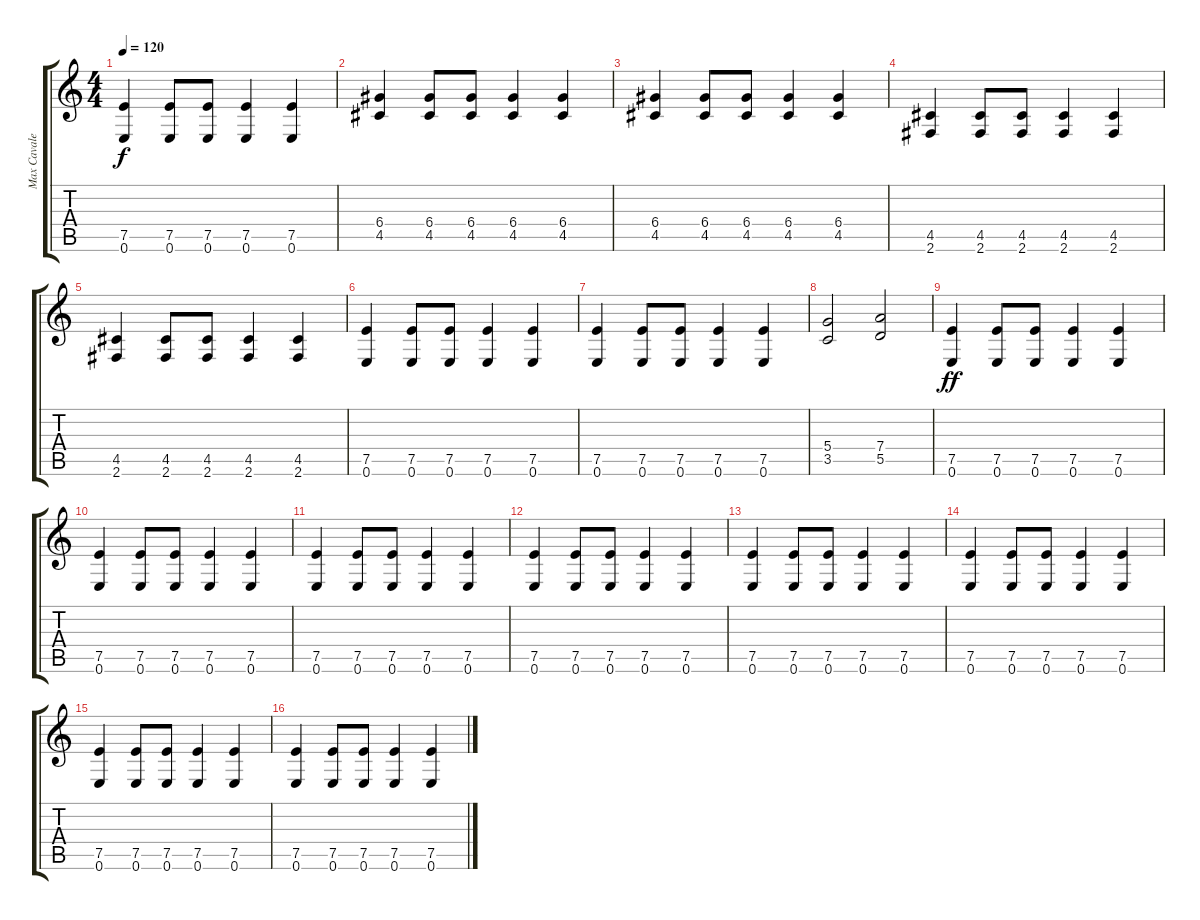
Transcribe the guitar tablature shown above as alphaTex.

\track ("Max Cavalera" "Max Cavale") {instrument distortionguitar}
\staff {score tabs}
\tuning (E4 B3 G3 D3 A2 E2) {hide}
\ts (4 4)
\tempo 120
\clef g2
\ks c
(7.5 0.6).4{dy f} (7.5 0.6).8 (7.5 0.6).8 (7.5 0.6).4 (7.5 0.6).4 |
(6.4 4.5).4 (6.4 4.5).8 (6.4 4.5).8 (6.4 4.5).4 (6.4 4.5).4 |
(6.4 4.5).4 (6.4 4.5).8 (6.4 4.5).8 (6.4 4.5).4 (6.4 4.5).4 |
(4.5 2.6).4 (4.5 2.6).8 (4.5 2.6).8 (4.5 2.6).4 (4.5 2.6).4 |
(4.5 2.6).4 (4.5 2.6).8 (4.5 2.6).8 (4.5 2.6).4 (4.5 2.6).4 |
(7.5 0.6).4 (7.5 0.6).8 (7.5 0.6).8 (7.5 0.6).4 (7.5 0.6).4 |
(7.5 0.6).4 (7.5 0.6).8 (7.5 0.6).8 (7.5 0.6).4 (7.5 0.6).4 |
(5.4 3.5).2 (7.4 5.5).2 |
(7.5 0.6).4{dy ff} (7.5 0.6).8 (7.5 0.6).8 (7.5 0.6).4 (7.5 0.6).4 |
(7.5 0.6).4 (7.5 0.6).8 (7.5 0.6).8 (7.5 0.6).4 (7.5 0.6).4 |
(7.5 0.6).4 (7.5 0.6).8 (7.5 0.6).8 (7.5 0.6).4 (7.5 0.6).4 |
(7.5 0.6).4 (7.5 0.6).8 (7.5 0.6).8 (7.5 0.6).4 (7.5 0.6).4 |
(7.5 0.6).4 (7.5 0.6).8 (7.5 0.6).8 (7.5 0.6).4 (7.5 0.6).4 |
(7.5 0.6).4 (7.5 0.6).8 (7.5 0.6).8 (7.5 0.6).4 (7.5 0.6).4 |
(7.5 0.6).4 (7.5 0.6).8 (7.5 0.6).8 (7.5 0.6).4 (7.5 0.6).4 |
(7.5 0.6).4 (7.5 0.6).8 (7.5 0.6).8 (7.5 0.6).4 (7.5 0.6).4
